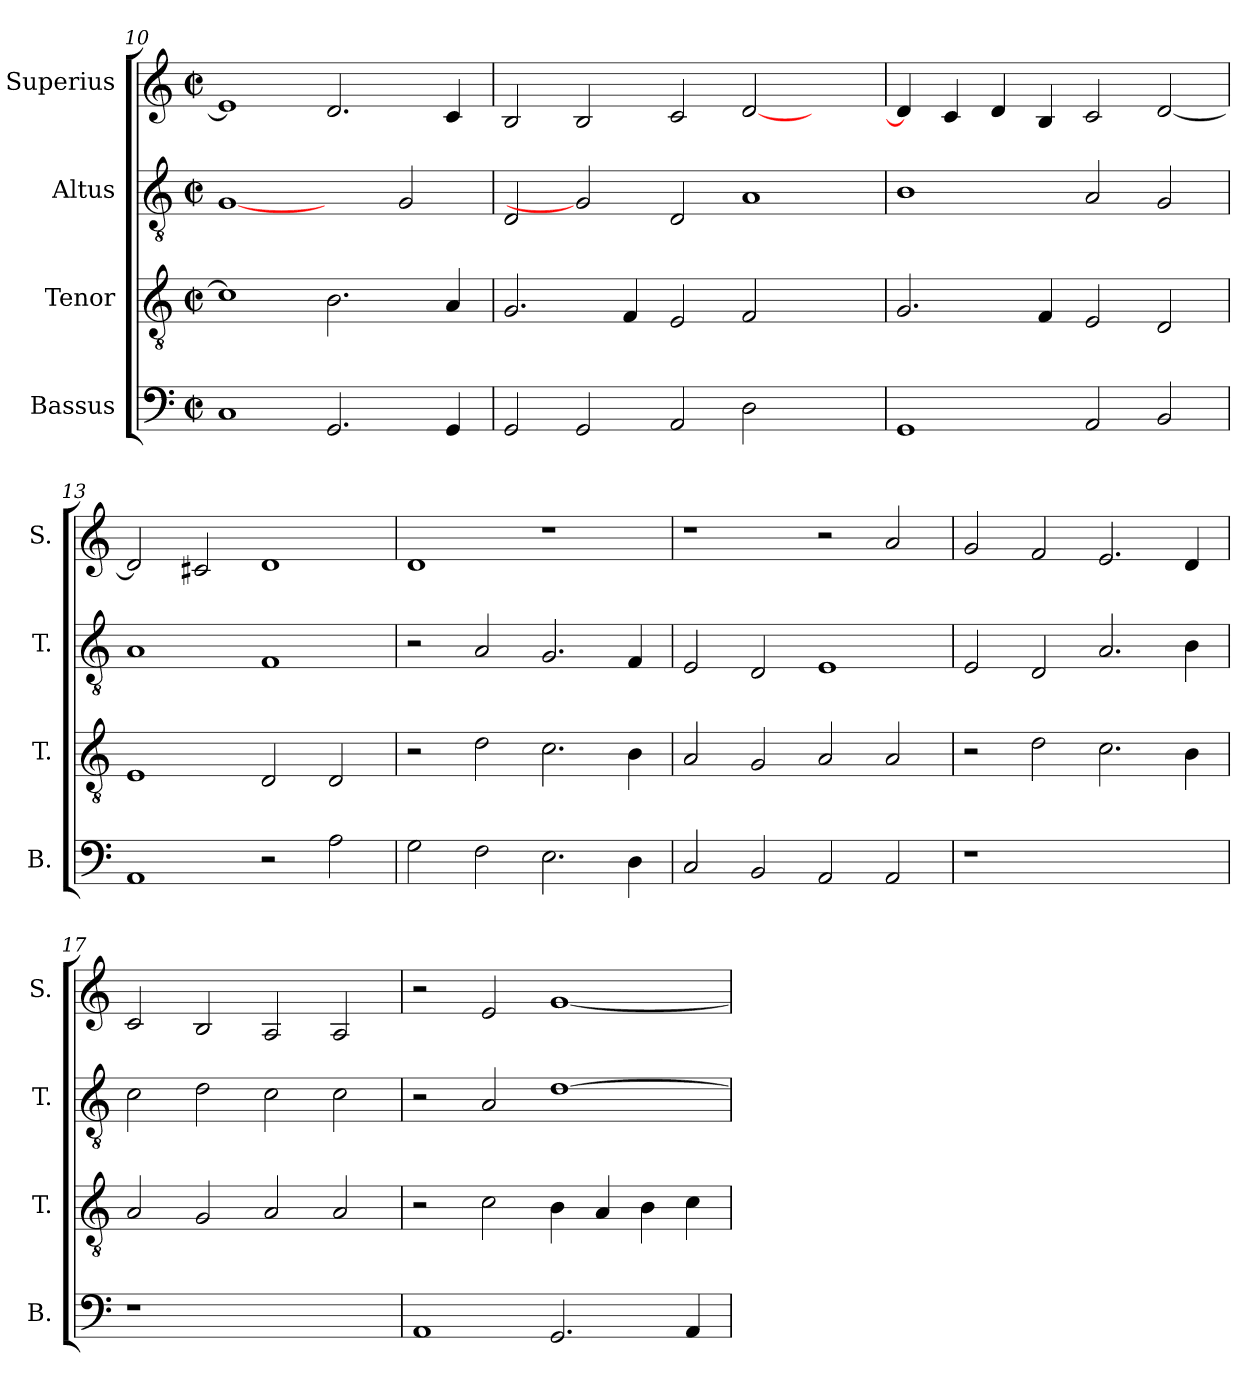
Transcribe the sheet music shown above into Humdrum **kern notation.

**kern	**kern	**kern	**kern
*part4	*part3	*part2	*part1
*staff4	*staff3	*staff2	*staff1
*I"Bassus	*I"Tenor	*I"Altus	*I"Superius
*I'B.	*I'T.	*I'T.	*I'S.
!!LO:PB:g=z
*clefF4	*clefGv2	*clefGv2	*clefG2
*	*ITrd7c12	*ITrd7c12	*
*k[]	*k[]	*k[]	*k[]
*C:	*C:	*C:	*C:
*M2/2	*M2/2	*M2/2	*M2/2
*met(c|)	*met(c|)	*met(c|)	*met(c|)
=10	=10	=10	=10
1Ci	1Ci]	[1GGi	1ei]
2.GGi/	2.BBi\	2ryy	2.di/
.	.	2GGi/	.
4GGi/	4AAi/	.	4ci/
=11	=11	=11	=11
2GGi/	2.GGi/	2DDi/	2Bi/
2GGi/	.	2GGi]	2Bi/
.	4FFi/	.	.
2AAi/	2EEi/	2DDi/	2ci/
2Di\	2FFi/	1AAi	[<2di/
2ryy	2ryy	.	2ryy
=12	=12	=12	=12
1GGi	2.GGi/	1BBi	4di/]
.	.	.	4ci/
.	.	.	4di/
.	4FFi/	.	4Bi/
2AAi/	2EEi/	2AAi/	2ci/
2BBi/	2DDi/	2GGi/	[<2di/
=13	=13	=13	=13
1AAi	1EEi	1AAi	2di/]
.	.	.	2c#Xi/
2r	2DDi/	1FFi	1di
2Ai\	2DDi/	.	.
!!LO:LB:g=z
=14	=14	=14	=14
2Gi\	2r	2r	1di
2Fi\	2Di\	2AAi/	.
2.Ei\	2.Ci\	2.GGi/	1r
4Di\	4BBi\	4FFi/	.
=15	=15	=15	=15
2Ci/	2AAi/	2EEi/	1r
2BBi/	2GGi/	2DDi/	.
2AAi/	2AAi/	1EEi	2r
2AAi/	2AAi/	.	2ai/
=16	=16	=16	=16
!LO:N:vis=1	!	!	!
1r	2r	2EEi/	2gi/
.	2Di\	2DDi/	2fi/
1ryy	2.Ci\	2.AAi/	2.ei/
.	4BBi\	4BBi\	4di/
=17	=17	=17	=17
!LO:N:vis=1	!	!	!
1r	2AAi/	2Ci\	2ci/
.	2GGi/	2Di\	2Bi/
1ryy	2AAi/	2Ci\	2Ai/
.	2AAi/	2Ci\	2Ai/
!!LO:PB:g=z
=18	=18	=18	=18
1AAi	2r	2r	2r
.	2Ci\	2AAi/	2ei/
2.GGi/	4BBi\	[>1Di	[<1gi
.	4AAi/	.	.
.	4BBi\	.	.
4AAi/	4Ci\	.	.
=	=	=	=
*-	*-	*-	*-
